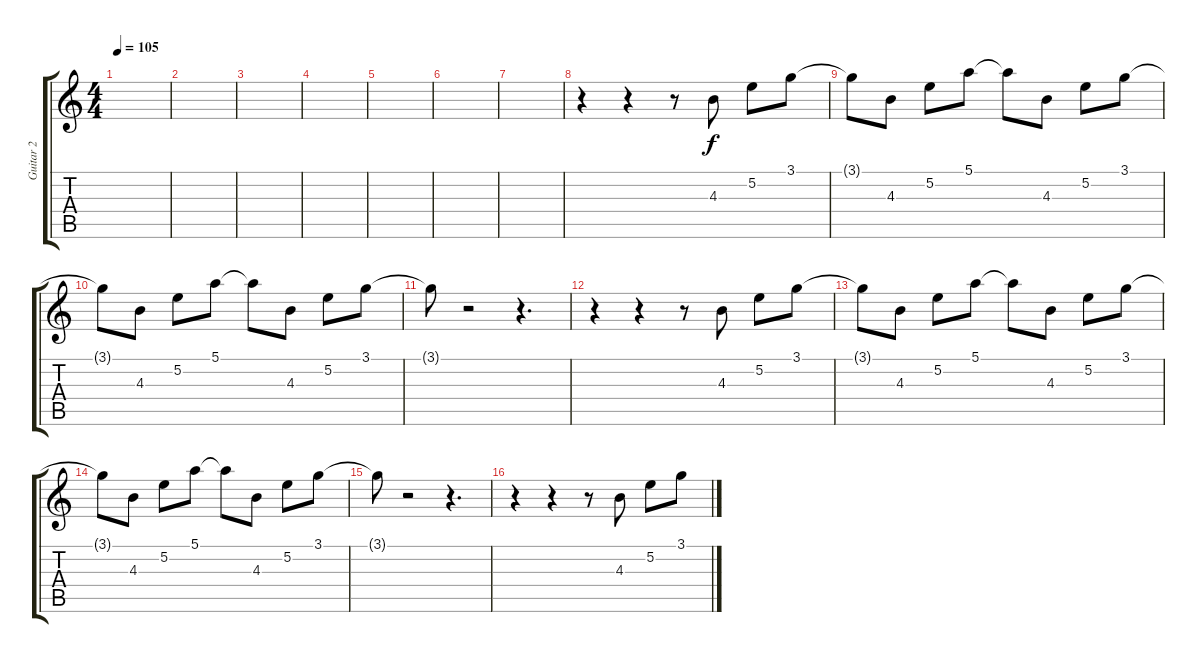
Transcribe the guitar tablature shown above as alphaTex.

\track ("Guitar 2" "Guitar 2") {instrument overdrivenguitar}
\staff {score tabs}
\tuning (E4 B3 G3 D3 A2 E2) {hide}
\ts (4 4)
\tempo 105
\clef g2
\ks c
|
|
|
|
|
|
|
r.4 r.4 r.8 4.3.8 5.2.8 3.1.8 |
3.1{t}.8 4.3.8 5.2.8 5.1.8 5.1{t}.8 4.3.8 5.2.8 3.1.8 |
3.1{t}.8 4.3.8 5.2.8 5.1.8 5.1{t}.8 4.3.8 5.2.8 3.1.8 |
3.1{t}.8 r.2 r.4{d} |
r.4 r.4 r.8 4.3.8 5.2.8 3.1.8 |
3.1{t}.8 4.3.8 5.2.8 5.1.8 5.1{t}.8 4.3.8 5.2.8 3.1.8 |
3.1{t}.8 4.3.8 5.2.8 5.1.8 5.1{t}.8 4.3.8 5.2.8 3.1.8 |
3.1{t}.8 r.2 r.4{d} |
r.4{volume 11} r.4 r.8 4.3.8 5.2.8 3.1.8
